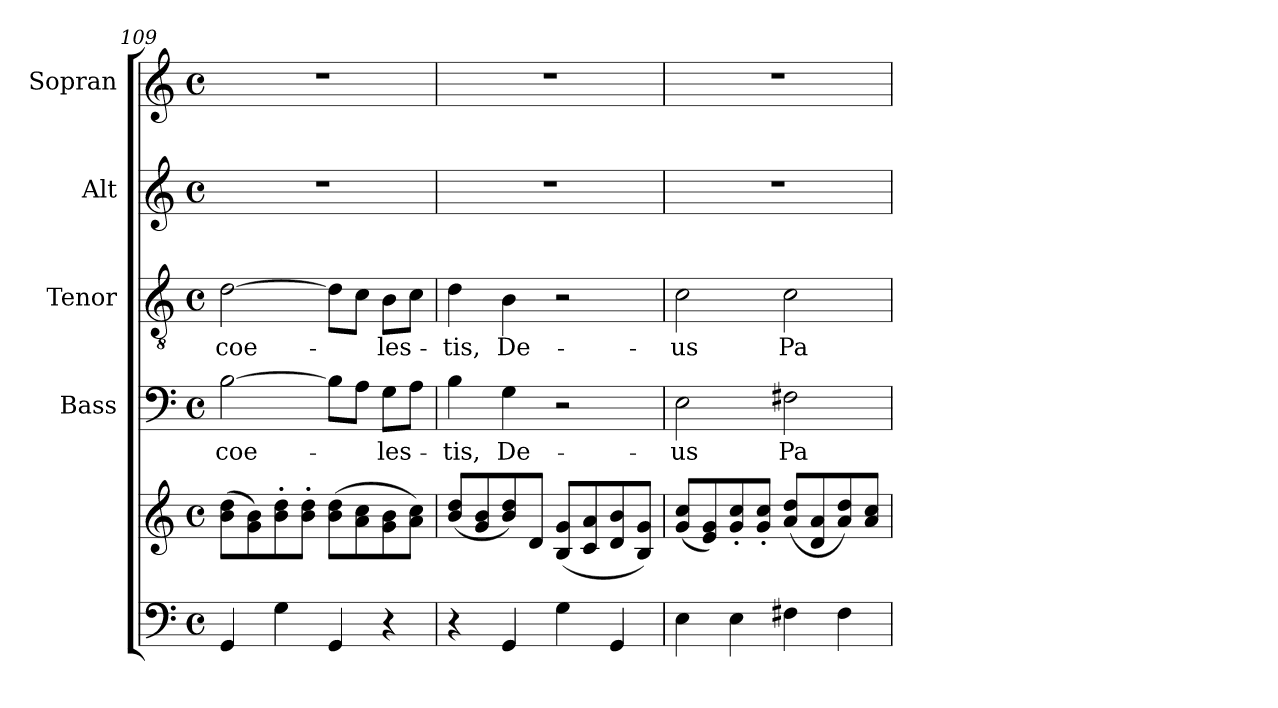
**kern	**kern	**kern	**text	**kern	**text	**kern	**kern
*part5	*part5	*part4	*part4	*part3	*part3	*part2	*part1
*staff6	*staff5	*staff4	*staff4	*staff3	*staff3	*staff2	*staff1
*	*	*I"Bass	*	*I"Tenor	*	*I"Alt	*I"Sopran
*	*	*I'B.	*	*I'T.	*	*I'A.	*I'S.
*clefF4	*clefG2	*clefF4	*	*clefGv2	*	*clefG2	*clefG2
*k[]	*k[]	*k[]	*	*k[]	*	*k[]	*k[]
*C:	*C:	*C:	*	*C:	*	*C:	*C:
*M4/4	*M4/4	*M4/4	*	*M4/4	*	*M4/4	*M4/4
*met(c)	*met(c)	*met(c)	*	*met(c)	*	*met(c)	*met(c)
=109	=109	=109	=109	=109	=109	=109	=109
!	!	!	!LO:LY:b	!	!LO:LY:b	!	!
4GG/	(>8b\ 8dd\L	[2B\	coe-	[2d\	coe-	1r	1r
.	8g\ 8b\)	.	.	.	.	.	.
4G\	8b\'> 8dd\'>	.	.	.	.	.	.
.	8b\'> 8dd\'>J	.	.	.	.	.	.
4GG/	(>8b\ 8dd\L	8B\L]	.	8d\L]	.	.	.
.	8a\ 8cc\	8A\J	.	8c\J	.	.	.
!	!	!	!LO:LY:b	!	!LO:LY:b	!	!
4r	8g\ 8b\	8G\L	-les-	8B\L	-les-	.	.
.	8a\ 8cc\J)	8A\J	.	8c\J	.	.	.
=110	=110	=110	=110	=110	=110	=110	=110
!	!	!	!LO:LY:b	!	!LO:LY:b	!	!
4r	(<8b/ 8dd/L	4B\	-tis,	4d\	-tis,	1r	1r
.	8g/ 8b/	.	.	.	.	.	.
!	!	!	!LO:LY:b	!	!LO:LY:b	!	!
4GG/	8b/ 8dd/)	4G\	De-	4B\	De-	.	.
.	8d/J	.	.	.	.	.	.
4G\	(<8B/ 8g/L	2r	.	2r	.	.	.
.	8c/ 8a/	.	.	.	.	.	.
4GG/	8d/ 8b/	.	.	.	.	.	.
.	8B/ 8g/J)	.	.	.	.	.	.
=111	=111	=111	=111	=111	=111	=111	=111
!	!	!	!LO:LY:b	!	!LO:LY:b	!	!
4E\	(<8g/ 8cc/L	2E\	-us	2c\	-us	1r	1r
.	8e/ 8g/)	.	.	.	.	.	.
4E\	8g/'< 8cc/'<	.	.	.	.	.	.
.	8g/'< 8cc/'<J	.	.	.	.	.	.
!	!	!	!LO:LY:b	!	!LO:LY:b	!	!
4F#X\	(<8a/ 8dd/L	2F#X\	Pa-	2c\	Pa-	.	.
.	8d/ 8a/	.	.	.	.	.	.
4F#\	8a/ 8dd/)	.	.	.	.	.	.
.	8a/ 8cc/J	.	.	.	.	.	.
=	=	=	=	=	=	=	=
*-	*-	*-	*-	*-	*-	*-	*-
